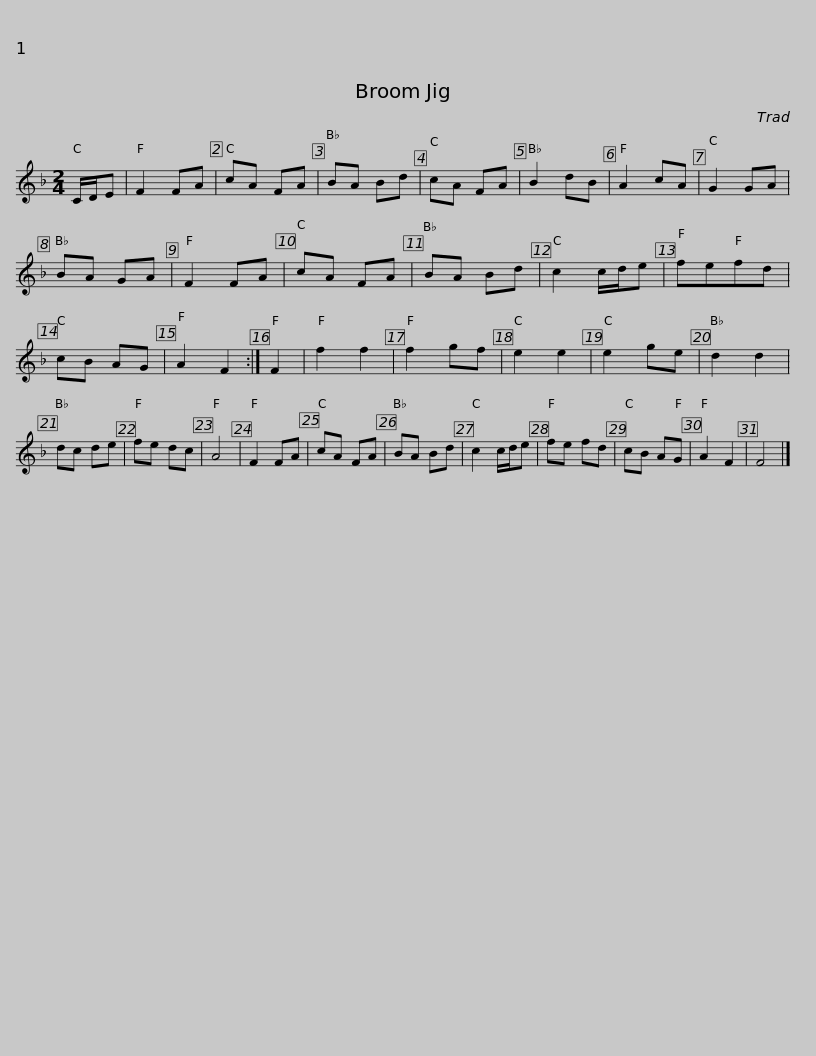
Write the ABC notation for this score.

X:1
L:1/8
M:2/4
I:linebreak $
K:F
V:1 treble
V:1
 C/D/E | F2 FA | cA FA | BA Bd | cA FA | %5
 B2 dB | A2 cA | G2 GA | BA GA | F2 FA | %10
 cA FA |$ BA Bd | c2 c/d/e | fefd | cB AG | %15
 A2 F2 :| F2 | f2 f2 | f2 gf | e2 e2 | %20
 e2 ge | d2 d2 | dc de | fe dc |$ A4 | %25
 F2 FA | cA FA | BA Bd | c2 c/d/e | fe fd | %30
 cB AG | A2 F2 | F4 |] %33
